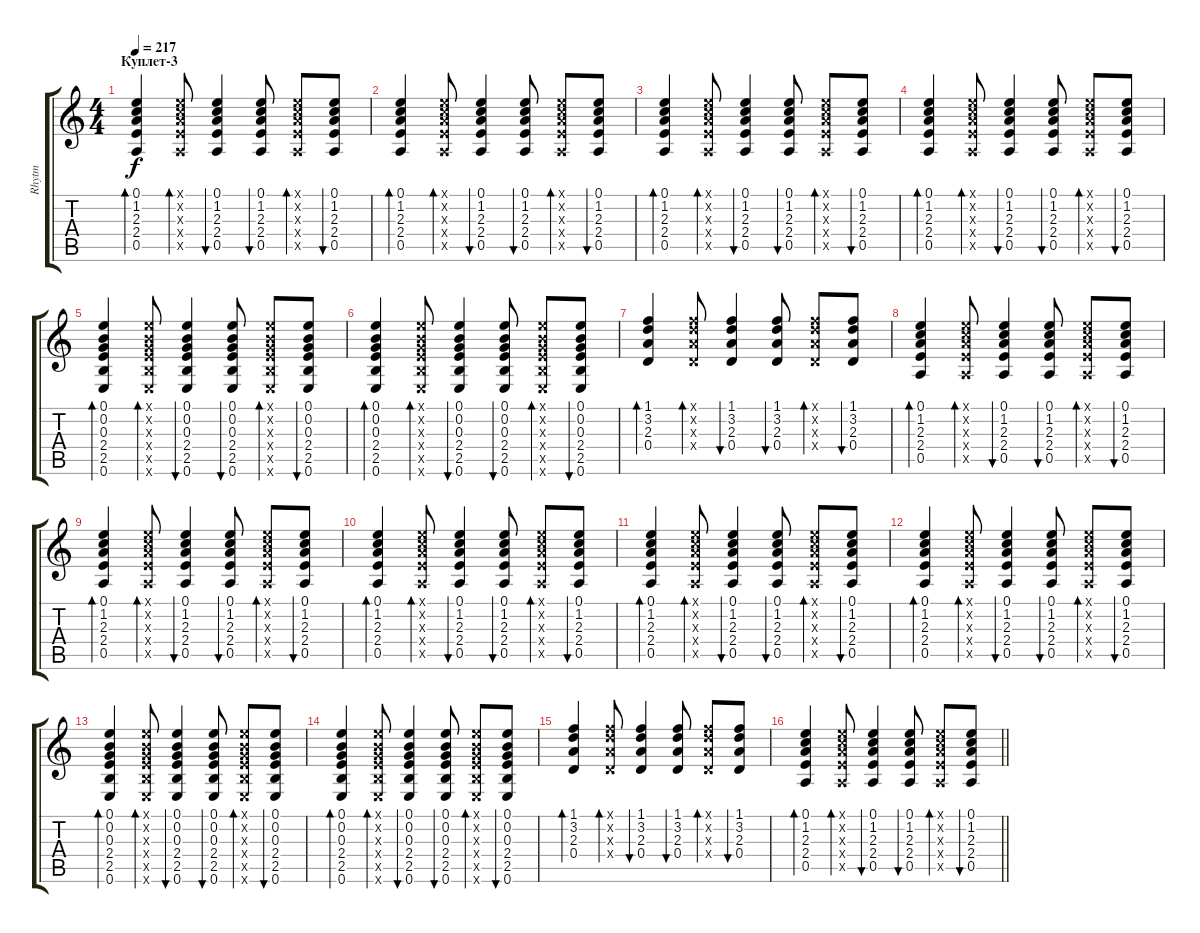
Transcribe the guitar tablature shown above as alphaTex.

\track ("Rhytm" "Rhytm") {instrument acousticguitarsteel}
\staff {score tabs}
\tuning (E4 B3 G3 D3 A2 E2) {hide}
\ts (4 4)
\section ("" "Куплет-3")
\tempo 217
\clef g2
\ks c
(0.1 1.2 2.3 2.4 0.5).4{bd 60 dy f} (0.1{x} 1.2{x} 2.3{x} 2.4{x} 0.5{x}).8{bd 60} (0.1 1.2 2.3 2.4 0.5).4{bu 60} (0.1 1.2 2.3 2.4 0.5).8{bu 60} (0.1{x} 1.2{x} 2.3{x} 2.4{x} 0.5{x}).8{bd 60} (0.1 1.2 2.3 2.4 0.5).8{bu 60} |
(0.1 1.2 2.3 2.4 0.5).4{bd 60} (0.1{x} 1.2{x} 2.3{x} 2.4{x} 0.5{x}).8{bd 60} (0.1 1.2 2.3 2.4 0.5).4{bu 60} (0.1 1.2 2.3 2.4 0.5).8{bu 60} (0.1{x} 1.2{x} 2.3{x} 2.4{x} 0.5{x}).8{bd 60} (0.1 1.2 2.3 2.4 0.5).8{bu 60} |
(0.1 1.2 2.3 2.4 0.5).4{bd 60} (0.1{x} 1.2{x} 2.3{x} 2.4{x} 0.5{x}).8{bd 60} (0.1 1.2 2.3 2.4 0.5).4{bu 60} (0.1 1.2 2.3 2.4 0.5).8{bu 60} (0.1{x} 1.2{x} 2.3{x} 2.4{x} 0.5{x}).8{bd 60} (0.1 1.2 2.3 2.4 0.5).8{bu 60} |
(0.1 1.2 2.3 2.4 0.5).4{bd 60} (0.1{x} 1.2{x} 2.3{x} 2.4{x} 0.5{x}).8{bd 60} (0.1 1.2 2.3 2.4 0.5).4{bu 60} (0.1 1.2 2.3 2.4 0.5).8{bu 60} (0.1{x} 1.2{x} 2.3{x} 2.4{x} 0.5{x}).8{bd 60} (0.1 1.2 2.3 2.4 0.5).8{bu 60} |
(0.1 0.2 0.3 2.4 2.5 0.6).4{bd 60} (0.1{x} 0.2{x} 0.3{x} 2.4{x} 2.5{x} 0.6{x}).8{bd 60} (0.1 0.2 0.3 2.4 2.5 0.6).4{bu 60} (0.1 0.2 0.3 2.4 2.5 0.6).8{bu 60} (0.1{x} 0.2{x} 0.3{x} 2.4{x} 2.5{x} 0.6{x}).8{bd 60} (0.1 0.2 0.3 2.4 2.5 0.6).8{bu 60} |
(0.1 0.2 0.3 2.4 2.5 0.6).4{bd 60} (0.1{x} 0.2{x} 0.3{x} 2.4{x} 2.5{x} 0.6{x}).8{bd 60} (0.1 0.2 0.3 2.4 2.5 0.6).4{bu 60} (0.1 0.2 0.3 2.4 2.5 0.6).8{bu 60} (0.1{x} 0.2{x} 0.3{x} 2.4{x} 2.5{x} 0.6{x}).8{bd 60} (0.1 0.2 0.3 2.4 2.5 0.6).8{bu 60} |
(1.1 3.2 2.3 0.4).4{bd 60} (1.1{x} 3.2{x} 2.3{x} 0.4{x}).8{bd 60} (1.1 3.2 2.3 0.4).4{bu 60} (1.1 3.2 2.3 0.4).8{bu 60} (1.1{x} 3.2{x} 2.3{x} 0.4{x}).8{bd 60} (1.1 3.2 2.3 0.4).8{bu 60} |
(0.1 1.2 2.3 2.4 0.5).4{bd 60} (0.1{x} 1.2{x} 2.3{x} 2.4{x} 0.5{x}).8{bd 60} (0.1 1.2 2.3 2.4 0.5).4{bu 60} (0.1 1.2 2.3 2.4 0.5).8{bu 60} (0.1{x} 1.2{x} 2.3{x} 2.4{x} 0.5{x}).8{bd 60} (0.1 1.2 2.3 2.4 0.5).8{bu 60} |
(0.1 1.2 2.3 2.4 0.5).4{bd 60} (0.1{x} 1.2{x} 2.3{x} 2.4{x} 0.5{x}).8{bd 60} (0.1 1.2 2.3 2.4 0.5).4{bu 60} (0.1 1.2 2.3 2.4 0.5).8{bu 60} (0.1{x} 1.2{x} 2.3{x} 2.4{x} 0.5{x}).8{bd 60} (0.1 1.2 2.3 2.4 0.5).8{bu 60} |
(0.1 1.2 2.3 2.4 0.5).4{bd 60} (0.1{x} 1.2{x} 2.3{x} 2.4{x} 0.5{x}).8{bd 60} (0.1 1.2 2.3 2.4 0.5).4{bu 60} (0.1 1.2 2.3 2.4 0.5).8{bu 60} (0.1{x} 1.2{x} 2.3{x} 2.4{x} 0.5{x}).8{bd 60} (0.1 1.2 2.3 2.4 0.5).8{bu 60} |
(0.1 1.2 2.3 2.4 0.5).4{bd 60} (0.1{x} 1.2{x} 2.3{x} 2.4{x} 0.5{x}).8{bd 60} (0.1 1.2 2.3 2.4 0.5).4{bu 60} (0.1 1.2 2.3 2.4 0.5).8{bu 60} (0.1{x} 1.2{x} 2.3{x} 2.4{x} 0.5{x}).8{bd 60} (0.1 1.2 2.3 2.4 0.5).8{bu 60} |
(0.1 1.2 2.3 2.4 0.5).4{bd 60} (0.1{x} 1.2{x} 2.3{x} 2.4{x} 0.5{x}).8{bd 60} (0.1 1.2 2.3 2.4 0.5).4{bu 60} (0.1 1.2 2.3 2.4 0.5).8{bu 60} (0.1{x} 1.2{x} 2.3{x} 2.4{x} 0.5{x}).8{bd 60} (0.1 1.2 2.3 2.4 0.5).8{bu 60} |
(0.1 0.2 0.3 2.4 2.5 0.6).4{bd 60} (0.1{x} 0.2{x} 0.3{x} 2.4{x} 2.5{x} 0.6{x}).8{bd 60} (0.1 0.2 0.3 2.4 2.5 0.6).4{bu 60} (0.1 0.2 0.3 2.4 2.5 0.6).8{bu 60} (0.1{x} 0.2{x} 0.3{x} 2.4{x} 2.5{x} 0.6{x}).8{bd 60} (0.1 0.2 0.3 2.4 2.5 0.6).8{bu 60} |
(0.1 0.2 0.3 2.4 2.5 0.6).4{bd 60} (0.1{x} 0.2{x} 0.3{x} 2.4{x} 2.5{x} 0.6{x}).8{bd 60} (0.1 0.2 0.3 2.4 2.5 0.6).4{bu 60} (0.1 0.2 0.3 2.4 2.5 0.6).8{bu 60} (0.1{x} 0.2{x} 0.3{x} 2.4{x} 2.5{x} 0.6{x}).8{bd 60} (0.1 0.2 0.3 2.4 2.5 0.6).8{bu 60} |
(1.1 3.2 2.3 0.4).4{bd 60} (1.1{x} 3.2{x} 2.3{x} 0.4{x}).8{bd 60} (1.1 3.2 2.3 0.4).4{bu 60} (1.1 3.2 2.3 0.4).8{bu 60} (1.1{x} 3.2{x} 2.3{x} 0.4{x}).8{bd 60} (1.1 3.2 2.3 0.4).8{bu 60} |
\barLineRight lightlight
(0.1 1.2 2.3 2.4 0.5).4{bd 60} (0.1{x} 1.2{x} 2.3{x} 2.4{x} 0.5{x}).8{bd 60} (0.1 1.2 2.3 2.4 0.5).4{bu 60} (0.1 1.2 2.3 2.4 0.5).8{bu 60} (0.1{x} 1.2{x} 2.3{x} 2.4{x} 0.5{x}).8{bd 60} (0.1 1.2 2.3 2.4 0.5).8{bu 60}
